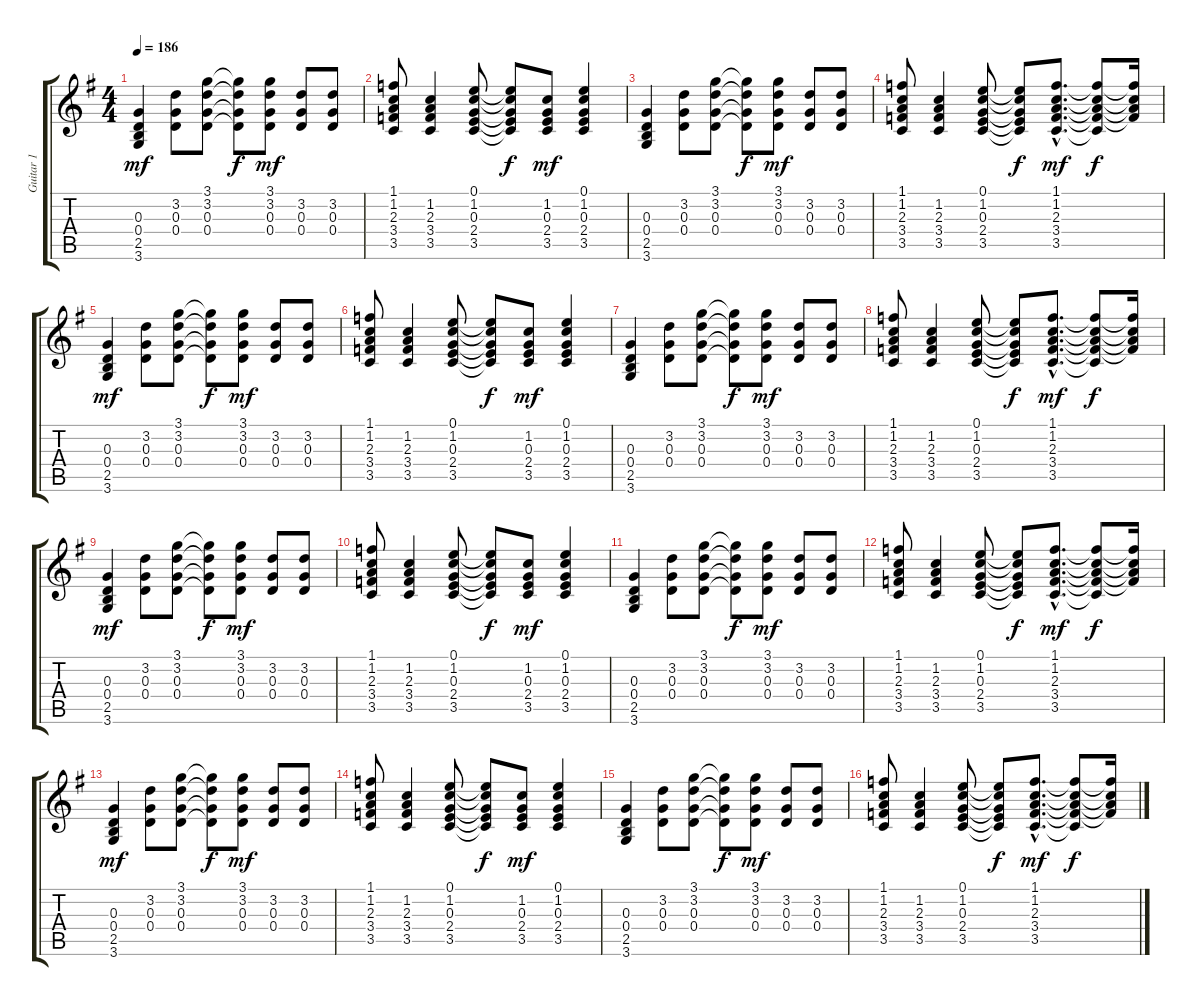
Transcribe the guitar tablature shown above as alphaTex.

\track ("Guitar 1" "Guitar 1") {instrument electricguitarmuted}
\staff {score tabs}
\tuning (E4 B3 G3 D3 A2 E2) {hide}
\ts (4 4)
\tempo 186
\clef g2
\ks g
(0.3 0.4 2.5 3.6).4{dy mf} (3.2 0.3 0.4).8 (3.1 3.2 0.3 0.4).8 (3.1{t} 3.2{t} 0.3{t} 0.4{t}).8{dy f} (3.1 3.2 0.3 0.4).8{dy mf} (3.2 0.3 0.4).8 (3.2 0.3 0.4).8 |
(1.1 1.2 2.3 3.4 3.5).8 (1.2 2.3 3.4 3.5).4 (0.1 1.2 0.3 2.4 3.5).8 (0.1{t} 1.2{t} 0.3{t} 2.4{t} 3.5{t}).8{dy f} (1.2 0.3 2.4 3.5).8{dy mf} (0.1 1.2 0.3 2.4 3.5).4 |
(0.3 0.4 2.5 3.6).4 (3.2 0.3 0.4).8 (3.1 3.2 0.3 0.4).8 (3.1{t} 3.2{t} 0.3{t} 0.4{t}).8{dy f} (3.1 3.2 0.3 0.4).8{dy mf} (3.2 0.3 0.4).8 (3.2 0.3 0.4).8 |
(1.1 1.2 2.3 3.4 3.5).8 (1.2 2.3 3.4 3.5).4 (0.1 1.2 0.3 2.4 3.5).8 (0.1{t} 1.2{t} 0.3{t} 2.4{t} 3.5{t}).8{dy f} (1.1{hac} 1.2{hac} 2.3{hac} 3.4{hac} 3.5{hac}).8{d dy mf} (1.1{t} 1.2{t} 2.3{t} 3.4{t} 3.5{t}).8{dy f} (1.1{t} 1.2{t} 2.3{t} 3.4{t}).16 |
(0.3 0.4 2.5 3.6).4{dy mf} (3.2 0.3 0.4).8 (3.1 3.2 0.3 0.4).8 (3.1{t} 3.2{t} 0.3{t} 0.4{t}).8{dy f} (3.1 3.2 0.3 0.4).8{dy mf} (3.2 0.3 0.4).8 (3.2 0.3 0.4).8 |
(1.1 1.2 2.3 3.4 3.5).8 (1.2 2.3 3.4 3.5).4 (0.1 1.2 0.3 2.4 3.5).8 (0.1{t} 1.2{t} 0.3{t} 2.4{t} 3.5{t}).8{dy f} (1.2 0.3 2.4 3.5).8{dy mf} (0.1 1.2 0.3 2.4 3.5).4 |
(0.3 0.4 2.5 3.6).4 (3.2 0.3 0.4).8 (3.1 3.2 0.3 0.4).8 (3.1{t} 3.2{t} 0.3{t} 0.4{t}).8{dy f} (3.1 3.2 0.3 0.4).8{dy mf} (3.2 0.3 0.4).8 (3.2 0.3 0.4).8 |
(1.1 1.2 2.3 3.4 3.5).8 (1.2 2.3 3.4 3.5).4 (0.1 1.2 0.3 2.4 3.5).8 (0.1{t} 1.2{t} 0.3{t} 2.4{t} 3.5{t}).8{dy f} (1.1{hac} 1.2{hac} 2.3{hac} 3.4{hac} 3.5{hac}).8{d dy mf} (1.1{t} 1.2{t} 2.3{t} 3.4{t} 3.5{t}).8{dy f} (1.1{t} 1.2{t} 2.3{t} 3.4{t}).16 |
(0.3 0.4 2.5 3.6).4{dy mf} (3.2 0.3 0.4).8 (3.1 3.2 0.3 0.4).8 (3.1{t} 3.2{t} 0.3{t} 0.4{t}).8{dy f} (3.1 3.2 0.3 0.4).8{dy mf} (3.2 0.3 0.4).8 (3.2 0.3 0.4).8 |
(1.1 1.2 2.3 3.4 3.5).8 (1.2 2.3 3.4 3.5).4 (0.1 1.2 0.3 2.4 3.5).8 (0.1{t} 1.2{t} 0.3{t} 2.4{t} 3.5{t}).8{dy f} (1.2 0.3 2.4 3.5).8{dy mf} (0.1 1.2 0.3 2.4 3.5).4 |
(0.3 0.4 2.5 3.6).4 (3.2 0.3 0.4).8 (3.1 3.2 0.3 0.4).8 (3.1{t} 3.2{t} 0.3{t} 0.4{t}).8{dy f} (3.1 3.2 0.3 0.4).8{dy mf} (3.2 0.3 0.4).8 (3.2 0.3 0.4).8 |
(1.1 1.2 2.3 3.4 3.5).8 (1.2 2.3 3.4 3.5).4 (0.1 1.2 0.3 2.4 3.5).8 (0.1{t} 1.2{t} 0.3{t} 2.4{t} 3.5{t}).8{dy f} (1.1{hac} 1.2{hac} 2.3{hac} 3.4{hac} 3.5{hac}).8{d dy mf} (1.1{t} 1.2{t} 2.3{t} 3.4{t} 3.5{t}).8{dy f} (1.1{t} 1.2{t} 2.3{t} 3.4{t}).16 |
(0.3 0.4 2.5 3.6).4{dy mf} (3.2 0.3 0.4).8 (3.1 3.2 0.3 0.4).8 (3.1{t} 3.2{t} 0.3{t} 0.4{t}).8{dy f} (3.1 3.2 0.3 0.4).8{dy mf} (3.2 0.3 0.4).8 (3.2 0.3 0.4).8 |
(1.1 1.2 2.3 3.4 3.5).8 (1.2 2.3 3.4 3.5).4 (0.1 1.2 0.3 2.4 3.5).8 (0.1{t} 1.2{t} 0.3{t} 2.4{t} 3.5{t}).8{dy f} (1.2 0.3 2.4 3.5).8{dy mf} (0.1 1.2 0.3 2.4 3.5).4 |
(0.3 0.4 2.5 3.6).4 (3.2 0.3 0.4).8 (3.1 3.2 0.3 0.4).8 (3.1{t} 3.2{t} 0.3{t} 0.4{t}).8{dy f} (3.1 3.2 0.3 0.4).8{dy mf} (3.2 0.3 0.4).8 (3.2 0.3 0.4).8 |
(1.1 1.2 2.3 3.4 3.5).8 (1.2 2.3 3.4 3.5).4 (0.1 1.2 0.3 2.4 3.5).8 (0.1{t} 1.2{t} 0.3{t} 2.4{t} 3.5{t}).8{dy f} (1.1{hac} 1.2{hac} 2.3{hac} 3.4{hac} 3.5{hac}).8{d dy mf} (1.1{t} 1.2{t} 2.3{t} 3.4{t} 3.5{t}).8{dy f} (1.1{t} 1.2{t} 2.3{t} 3.4{t}).16
